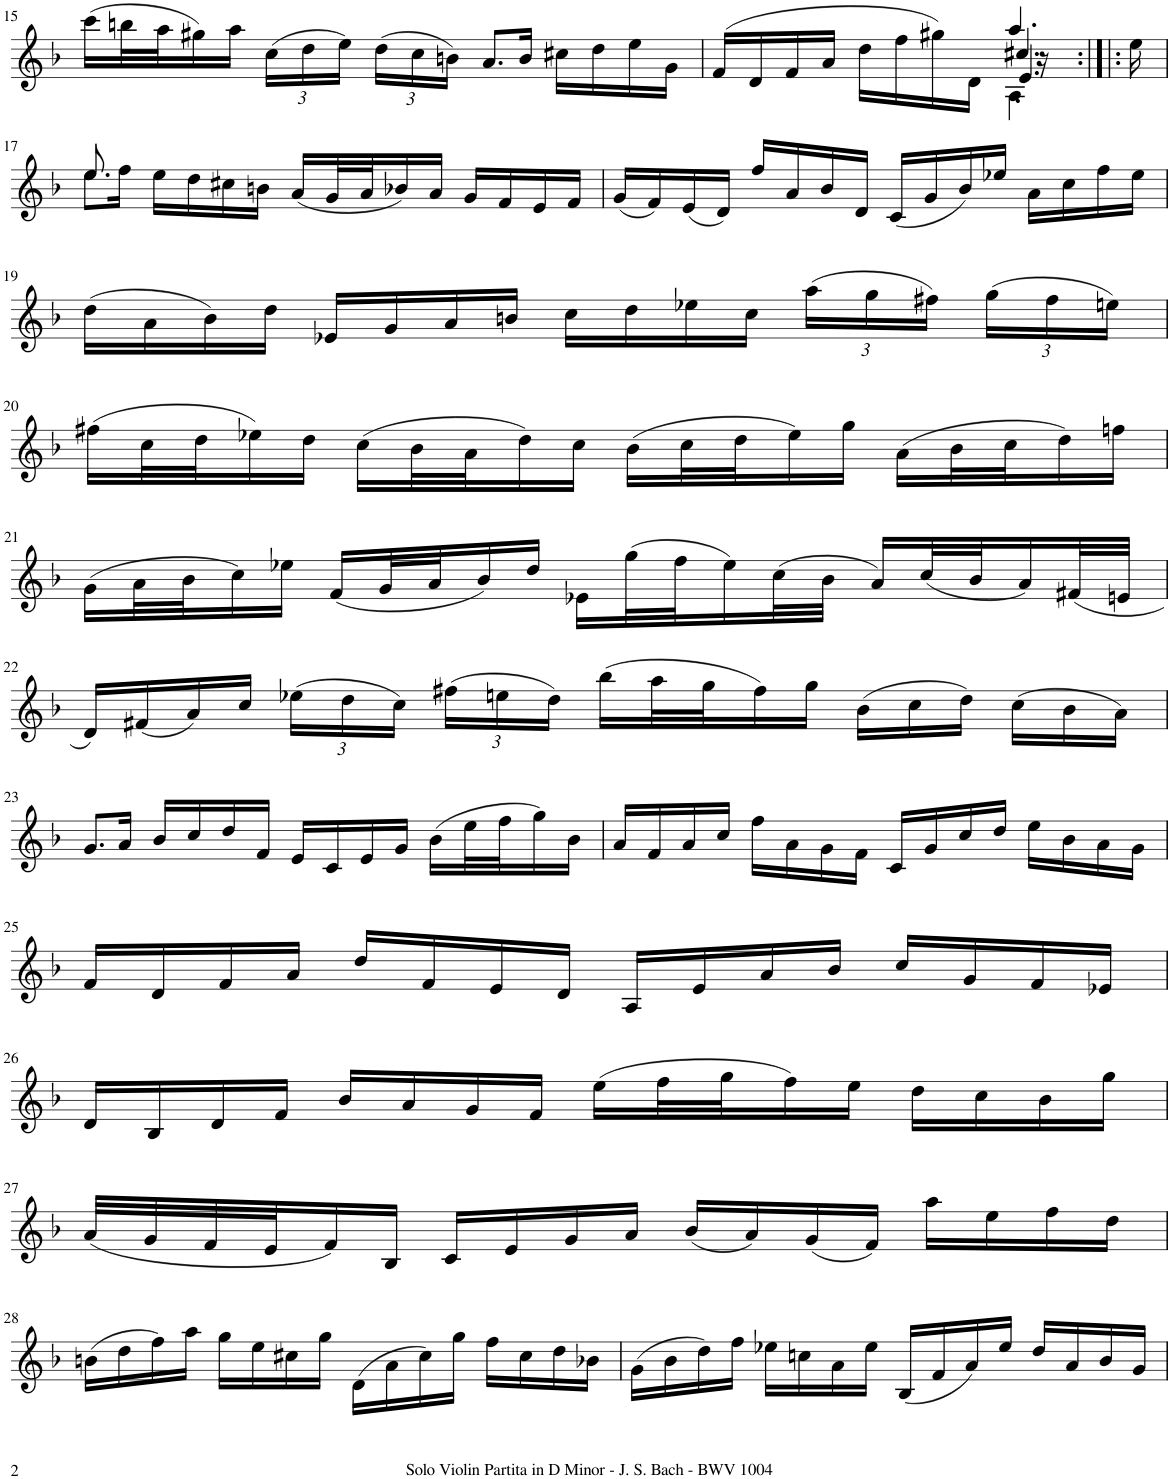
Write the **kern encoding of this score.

**kern
*part1
*staff1
*I"Violin
*I'Vln.
!!LO:PB:g=z
*clefG2
*k[b-]
*M4/4
*met(c)
=15
(16ccc\LL
32bbn\L
32aa\J
16gg#X\)
16aa\JJ
*Xbrackettup
(24cc\LL
24dd\
24ee\JJ)
(24dd\LL
24cc\
24bn\JJ)
8.a/L
16b/Jk
16cc#X\LL
16dd\
16ee\
16g\JJ
=16
*^
*	*^
*	*	*^
(16f/LL	2ryy	2ryy	2ryy
16d/	.	.	.
16f/	.	.	.
16a/JJ	.	.	.
16dd\LL	.	.	.
16ff\	.	.	.
16gg#X\)	.	.	.
16d\JJ	.	.	.
4.aa/	4.cc#X/	4.e/	4.A\
16r	16ryy	16ryy	16ryy
*v	*v	*v	*v
=16X1:|!|:
16ee\
!!LO:LB:g=z
=17
*^
8.ee\L	8.ee/
16ff\Jk	16ryy
16ee\LL	4ryy
16dd\	.
16cc#X\	.
16bn\JJ	.
(16a/LL	2ryy
32g/L	.
32a/J	.
16b-X/)	.
16a/JJ	.
16g/LL	.
16f/	.
16e/	.
16f/JJ	.
*v	*v
=18
(16g/LL
16f/)
(16e/
16d/JJ)
16ff/LL
16a/
16b-/
16d/JJ
(16c/LL
16g/
16b-/)
16ee-X/JJ
16a\LL
16cc\
16ff\
16ee-\JJ
!!LO:LB:g=z
=19
(16dd\LL
16a\
16b-\)
16dd\JJ
16e-X/LL
16g/
16a/
16bn/JJ
16cc\LL
16dd\
16ee-X\
16cc\JJ
(24aa\LL
24gg\
24ff#X\JJ)
(24gg\LL
24ff#\
24een\JJ)
!!LO:LB:g=z
=20
(16ff#X\LL
32cc\L
32dd\J
16ee-X\)
16dd\JJ
(16cc\LL
32b-\L
32a\J
16dd\)
16cc\JJ
(16b-\LL
32cc\L
32dd\J
16ee-\)
16gg\JJ
(16a\LL
32b-\L
32cc\J
16dd\)
16ffn\JJ
!!LO:LB:g=z
=21
(16g\LL
32a\L
32b-\J
16cc\)
16ee-X\JJ
(16f/LL
32g/L
32a/J
16b-/)
16dd/JJ
16e-X\LL
(32gg\L
32ff\J
16ee-\)
(32cc\L
32b-\JJJ
16a/LL)
(32cc/L
32b-/J
16a/)
(32f#X/L
32en/JJJ
!!LO:LB:g=z
=22
16d/LL)
(16f#X/
16a/)
16cc/JJ
(24ee-X\LL
24dd\
24cc\JJ)
(24ff#X\LL
24een\
24dd\JJ)
(16bb-\LL
32aa\L
32gg\J
16ff#\)
16gg\JJ
*Xtuplet
(24b-\LL
24cc\
24dd\JJ)
(24cc\LL
24b-\
24a\JJ)
!!LO:LB:g=z
=23
8.g/L
16a/Jk
16b-/LL
16cc/
16dd/
16f/JJ
16e/LL
16c/
16e/
16g/JJ
(16b-\LL
32ee\L
32ff\J
16gg\)
16b-\JJ
=24
16a/LL
16f/
16a/
16cc/JJ
16ff\LL
16a\
16g\
16f\JJ
16c/LL
16g/
16cc/
16dd/JJ
16ee\LL
16b-\
16a\
16g\JJ
!!LO:LB:g=z
=25
16f/LL
16d/
16f/
16a/JJ
16dd/LL
16f/
16e/
16d/JJ
16A/LL
16e/
16a/
16b-/JJ
16cc/LL
16g/
16f/
16e-X/JJ
!!LO:LB:g=z
=26
16d/LL
16B-/
16d/
16f/JJ
16b-/LL
16a/
16g/
16f/JJ
(16ee\LL
32ff\L
32gg\J
16ff\)
16ee\JJ
16dd\LL
16cc\
16b-\
16gg\JJ
!!LO:LB:g=z
=27
(32a/LLL
32g/
32f/
32e/J
16f/)
16B-/JJ
16c/LL
16e/
16g/
16a/JJ
(16b-/LL
16a/)
(16g/
16f/JJ)
16aa\LL
16ee\
16ff\
16dd\JJ
!!LO:LB:g=z
=28
(16bn\LL
16dd\
16ff\)
16aa\JJ
16gg\LL
16ee\
16cc#X\
16gg\JJ
(16d\LL
16a\
16cc#\)
16gg\JJ
16ff\LL
16cc#\
16dd\
16b-X\JJ
=29
(16g\LL
16b-\
16dd\)
16ff\JJ
16ee-X\LL
16ccn\
16a\
16ee-\JJ
(16B-/LL
16f/
16a/)
16ee-/JJ
16dd/LL
16a/
16b-/
16g/JJ
=
*-
